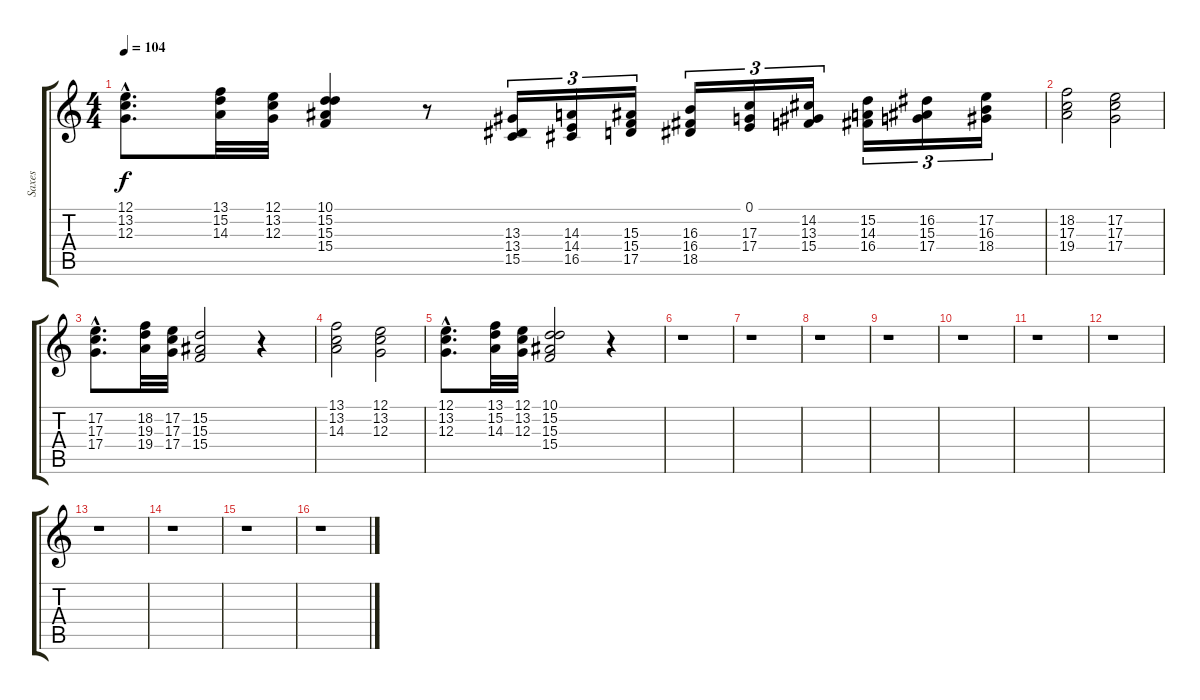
\track ("Saxes   " "Saxes   ") {instrument tenorsax}
\staff {score tabs}
\tuning (E4 B3 G3 D3 A2 E2) {hide}
\ts (4 4)
\tempo 104
\clef g2
\ks c
(12.1{hac} 13.2{hac} 12.3{hac}).8{d dy f} (13.1 15.2 14.3).32 (12.1 13.2 12.3).32 (10.1 15.2 15.3 15.4).4 r.8 (13.3 13.4 15.5).16{tu (3 2)} (14.3 14.4 16.5).16{tu (3 2)} (15.3 15.4 17.5).16{tu (3 2)} (16.3 16.4 18.5).16{tu (3 2)} (0.1 17.3 17.4).16{tu (3 2)} (14.2 13.3 15.4).16{tu (3 2)} (15.2 14.3 16.4).16{tu (3 2)} (16.2 15.3 17.4).16{tu (3 2)} (17.2 16.3 18.4).16{tu (3 2)} |
(18.2 17.3 19.4).2 (17.2 17.3 17.4).2 |
(17.2{hac} 17.3{hac} 17.4{hac}).8{d} (18.2 19.3 19.4).32 (17.2 17.3 17.4).32 (15.2 15.3 15.4).2 r.4 |
(13.1 13.2 14.3).2 (12.1 13.2 12.3).2 |
(12.1{hac} 13.2{hac} 12.3{hac}).8{d} (13.1 15.2 14.3).32 (12.1 13.2 12.3).32 (10.1 15.2 15.3 15.4).2 r.4 |
r.1 |
r.1 |
r.1 |
r.1 |
r.1 |
r.1 |
r.1 |
r.1 |
r.1 |
r.1 |
r.1
